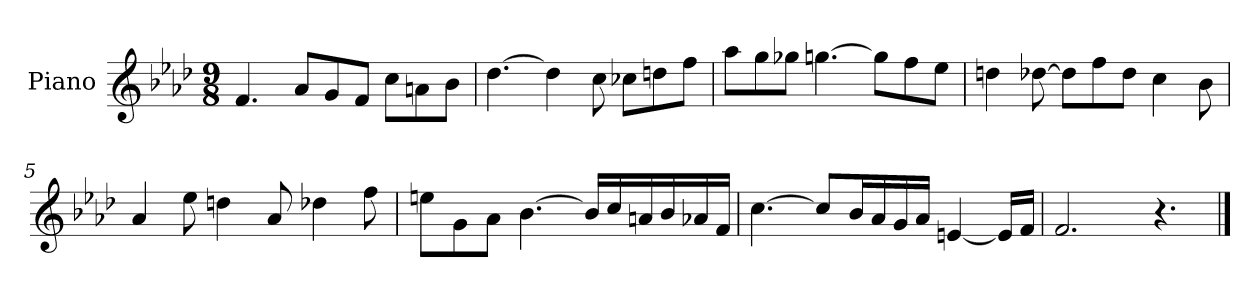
**kern
*part1
*staff1
*I"Piano
*I'Pno.
*clefG2
*k[b-e-a-d-]
*M9/8
*MM120
=1
4.f/
8a-/L
8g/
8f/J
8cc\L
8an\
8b-\J
=2
[4.dd-\
4dd-\]
8cc\
8cc-X\L
8ddn\
8ff\J
=3
8aa-\L
8gg\
8gg-X\J
[4.ggn\
8gg\L]
8ff\
8ee-\J
=4
4ddn\
[8dd-X\
8dd-\L]
8ff\
8dd-\J
4cc\
8b-\
=5
4a-/
8ee-\
4ddn\
8a-/
4dd-X\
8ff\
!!LO:LB:g=z
=6
8een\L
8g\
8a-\J
[4.b-\
16b-/LL]
16cc/
16an/
16b-/
16a-X/
16f/JJ
=7
[4.cc\
8cc/L]
16b-/L
16a-/
16g/
16a-/JJ
[4en/
16e/LL]
16f/JJ
=8
2.f/
4.r
==
*-
